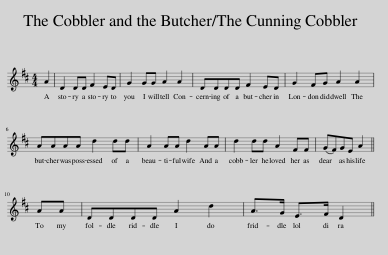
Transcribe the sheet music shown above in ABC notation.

X:1
L:1/8
M:4/4
I:linebreak $
K:D
V:1 treble
V:1
 A2 | D2 DD F2 ED | G2 GG A2 A2 | DDDD F2 ED | G2 FG A2 A2 |$ %5
 AAAA d2 dd | A2 AA d2 AA | d2 dd A2 FF | (GF)GE A2 ||$ AA | %10
 DDDD A2 d2 | A>G E>F D2 || %12
